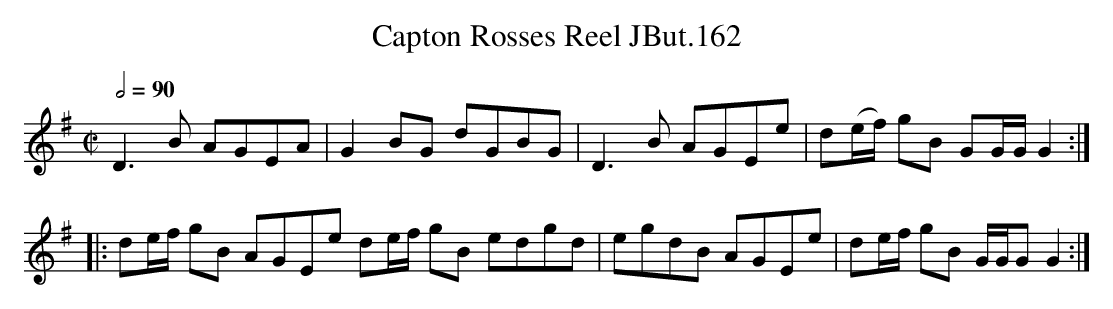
X:1
T:Capton Rosses Reel JBut.162
M:C|
L:1/8
Q:2/4=90
K:G
D3B AGEA | G2BG dGBG | D3B AGEe | d(e/f/) gB GG/G/ G2 :|
|: de/f/ gB AGEe de/f/ gB edgd | egdB AGEe | de/f/ gB G/G/G G2 :|
